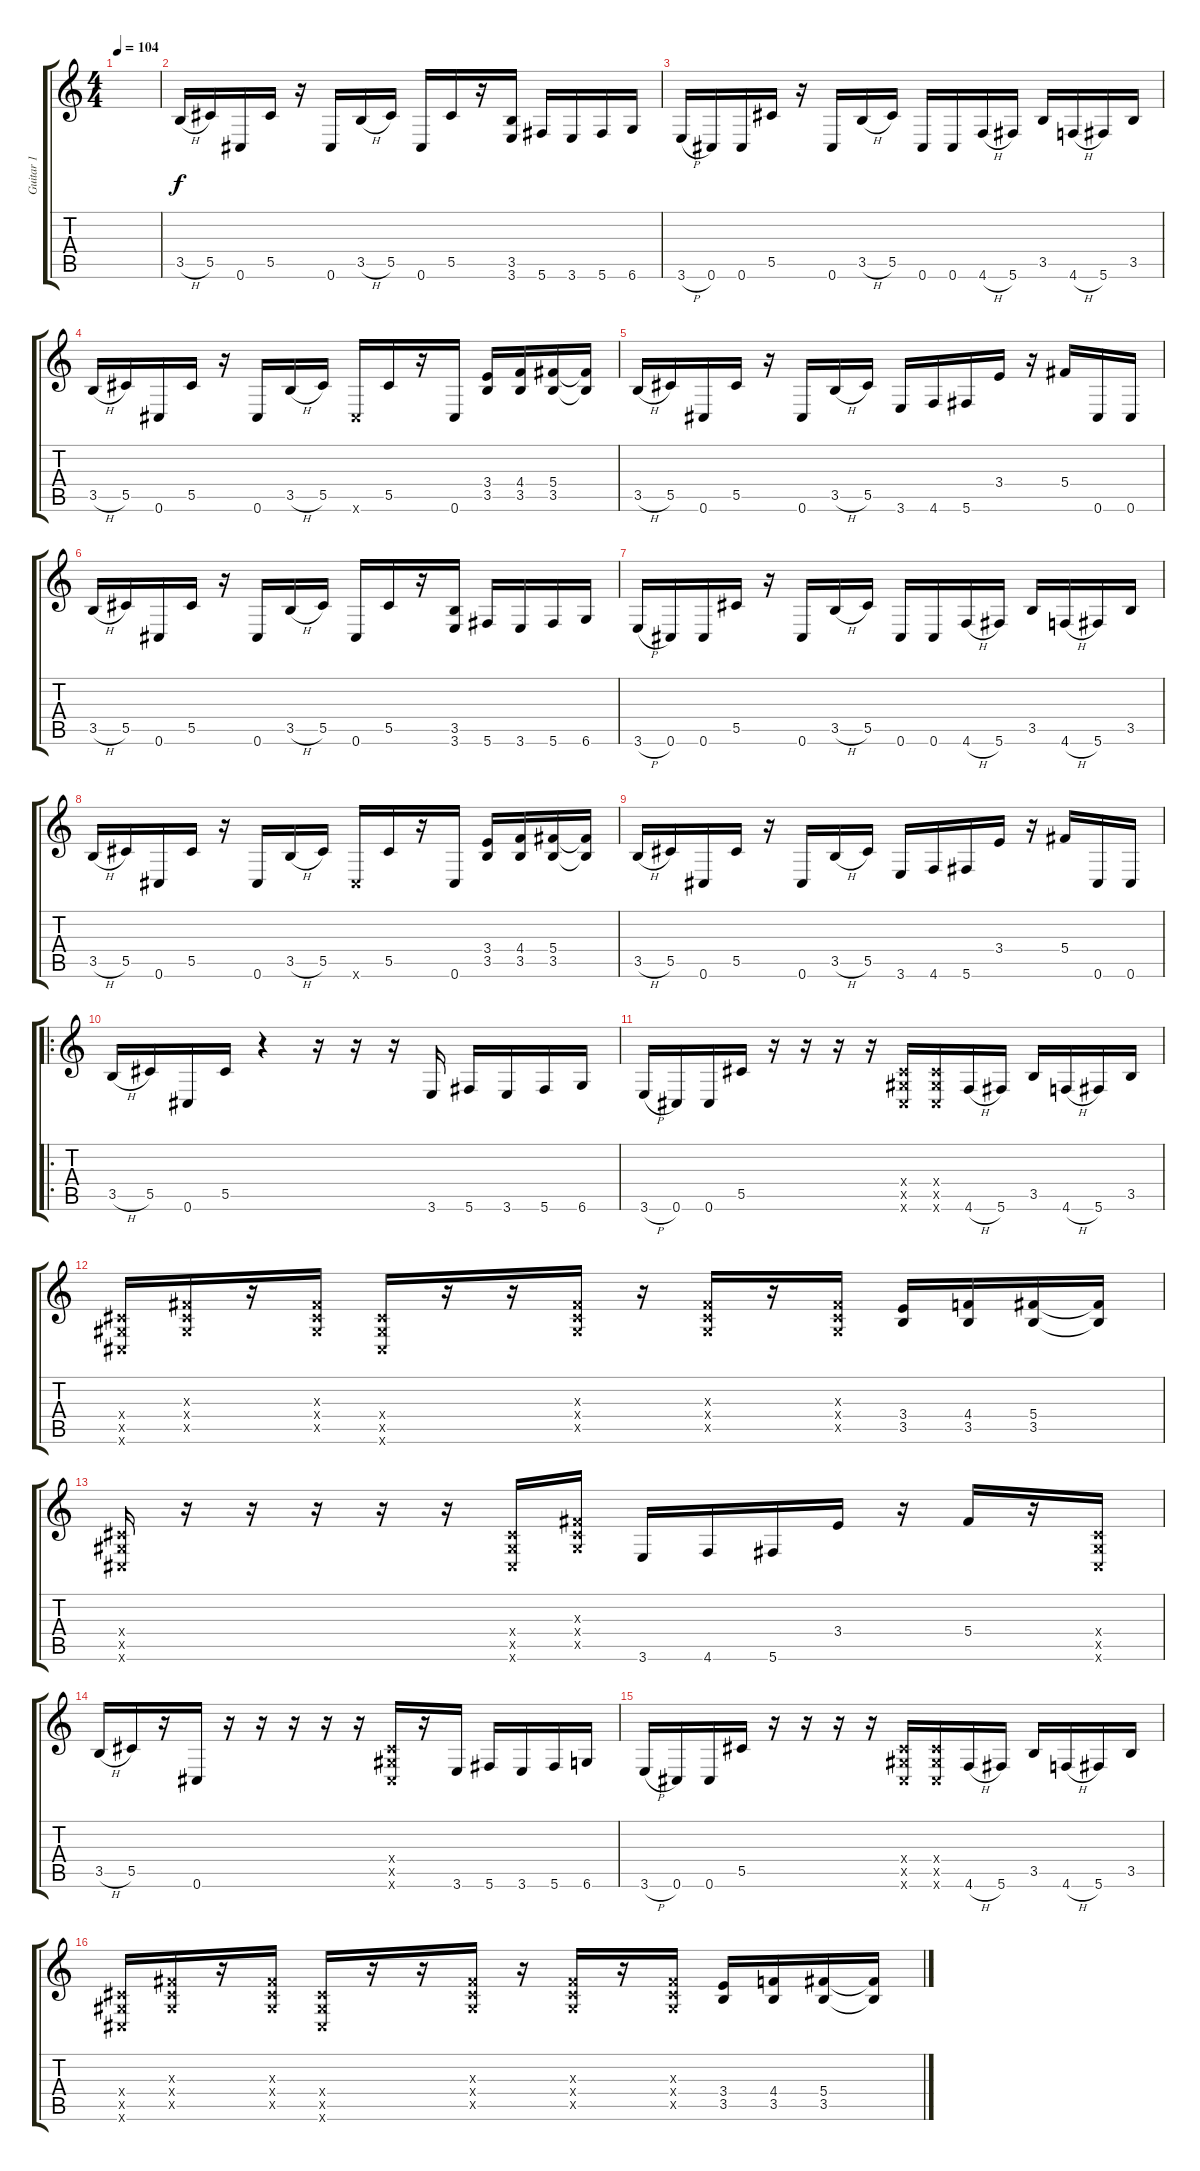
\track ("Guitar 1" "Guitar 1") {instrument overdrivenguitar}
\staff {score tabs}
\tuning (Eb4 Bb3 Gb3 Db3 Ab2 Db2) {hide}
\ts (4 4)
\tempo 104
\clef g2
\ks c
|
3.5{h}.16 5.5.16 0.6.16 5.5.16 r.16 0.6.16 3.5{h}.16 5.5.16 0.6.16 5.5.16 r.16 (3.5 3.6).16 5.6.16 3.6.16 5.6.16 6.6.16 |
3.6{h}.16 0.6.16 0.6.16 5.5.16 r.16 0.6.16 3.5{h}.16 5.5.16 0.6.16 0.6.16 4.6{h}.16 5.6.16 3.5.16 4.6{h}.16 5.6.16 3.5.16 |
3.5{h}.16 5.5.16 0.6.16 5.5.16 r.16 0.6.16 3.5{h}.16 5.5.16 0.6{x}.16 5.5.16 r.16 0.6.16 (3.4 3.5).16 (4.4 3.5).16 (5.4 3.5).16 (5.4{t} 3.5{t}).16 |
3.5{h}.16 5.5.16 0.6.16 5.5.16 r.16 0.6.16 3.5{h}.16 5.5.16 3.6.16 4.6.16 5.6.16 3.4.16 r.16 5.4.16 0.6.16 0.6.16 |
3.5{h}.16 5.5.16 0.6.16 5.5.16 r.16 0.6.16 3.5{h}.16 5.5.16 0.6.16 5.5.16 r.16 (3.5 3.6).16 5.6.16 3.6.16 5.6.16 6.6.16 |
3.6{h}.16 0.6.16 0.6.16 5.5.16 r.16 0.6.16 3.5{h}.16 5.5.16 0.6.16 0.6.16 4.6{h}.16 5.6.16 3.5.16 4.6{h}.16 5.6.16 3.5.16 |
3.5{h}.16 5.5.16 0.6.16 5.5.16 r.16 0.6.16 3.5{h}.16 5.5.16 0.6{x}.16 5.5.16 r.16 0.6.16 (3.4 3.5).16 (4.4 3.5).16 (5.4 3.5).16 (5.4{t} 3.5{t}).16 |
3.5{h}.16 5.5.16 0.6.16 5.5.16 r.16 0.6.16 3.5{h}.16 5.5.16 3.6.16 4.6.16 5.6.16 3.4.16 r.16 5.4.16 0.6.16 0.6.16 |
\ro
3.5{h}.16 5.5.16 0.6.16 5.5.16 r.4 r.16 r.16 r.16 3.6.16 5.6.16 3.6.16 5.6.16 6.6.16 |
3.6{h}.16 0.6.16 0.6.16 5.5.16 r.16 r.16 r.16 r.16 (0.4{x} 0.5{x} 0.6{x}).16 (0.4{x} 0.5{x} 0.6{x}).16 4.6{h}.16 5.6.16 3.5.16 4.6{h}.16 5.6.16 3.5.16 |
(0.4{x} 0.5{x} 0.6{x}).16 (0.3{x} 0.4{x} 0.5{x}).16 r.16 (0.3{x} 0.4{x} 0.5{x}).16 (0.4{x} 0.5{x} 0.6{x}).16 r.16 r.16 (0.3{x} 0.4{x} 0.5{x}).16 r.16 (0.3{x} 0.4{x} 0.5{x}).16 r.16 (0.3{x} 0.4{x} 0.5{x}).16 (3.4 3.5).16 (4.4 3.5).16 (5.4 3.5).16 (5.4{t} 3.5{t}).16 |
(0.4{x} 0.5{x} 0.6{x}).16 r.16 r.16 r.16 r.16 r.16 (0.4{x} 0.5{x} 0.6{x}).16 (0.3{x} 0.4{x} 0.5{x}).16 3.6.16 4.6.16 5.6.16 3.4.16 r.16 5.4.16 r.16 (0.4{x} 0.5{x} 0.6{x}).16 |
3.5{h}.16 5.5.16 r.16 0.6.16 r.16 r.16 r.16 r.16 r.16 (0.4{x} 0.5{x} 0.6{x}).16 r.16 3.6.16 5.6.16 3.6.16 5.6.16 6.6.16 |
3.6{h}.16 0.6.16 0.6.16 5.5.16 r.16 r.16 r.16 r.16 (0.4{x} 0.5{x} 0.6{x}).16 (0.4{x} 0.5{x} 0.6{x}).16 4.6{h}.16 5.6.16 3.5.16 4.6{h}.16 5.6.16 3.5.16 |
(0.4{x} 0.5{x} 0.6{x}).16 (0.3{x} 0.4{x} 0.5{x}).16 r.16 (0.3{x} 0.4{x} 0.5{x}).16 (0.4{x} 0.5{x} 0.6{x}).16 r.16 r.16 (0.3{x} 0.4{x} 0.5{x}).16 r.16 (0.3{x} 0.4{x} 0.5{x}).16 r.16 (0.3{x} 0.4{x} 0.5{x}).16 (3.4 3.5).16 (4.4 3.5).16 (5.4 3.5).16 (5.4{t} 3.5{t}).16
